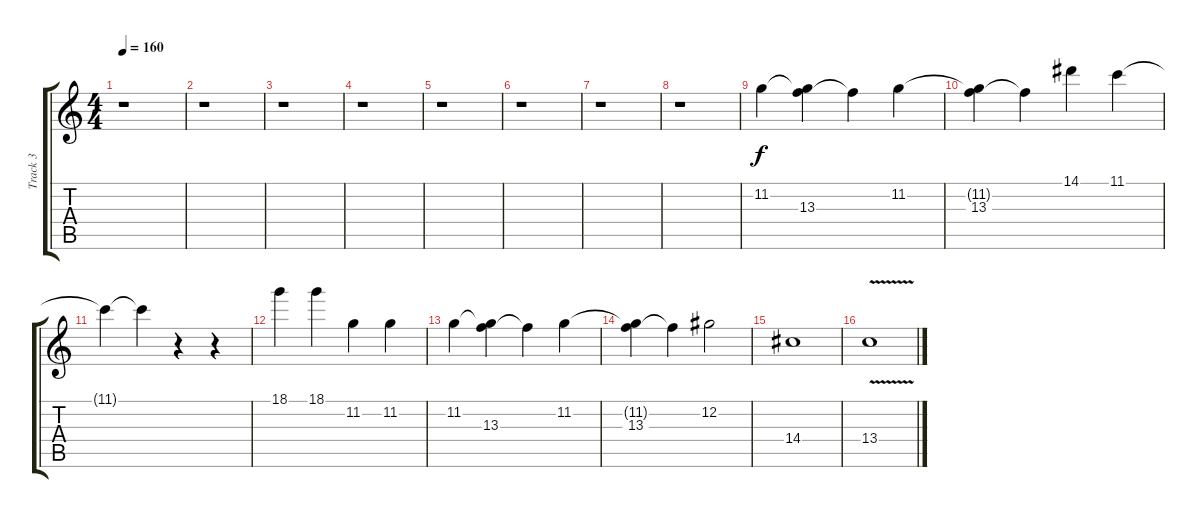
\track ("Track 3" "Track 3") {instrument distortionguitar}
\staff {score tabs}
\tuning (Db4 Ab3 E3 B2 Gb2 Db2) {hide}
\ts (4 4)
\tempo 160
\clef g2
\ks c
r.1{dy f} |
r.1 |
r.1 |
r.1 |
r.1 |
r.1 |
r.1 |
r.1 |
11.2.4 (11.2{t} 13.3).4 13.3{t}.4 11.2.4 |
(11.2{t} 13.3).4 13.3{t}.4 14.1.4 11.1.4 |
11.1{t}.4 11.1{t}.4 r.4 r.4 |
18.1.4 18.1.4 11.2.4 11.2.4 |
11.2.4 (11.2{t} 13.3).4 13.3{t}.4 11.2.4 |
(11.2{t} 13.3).4 13.3{t}.4 12.2.2 |
14.4.1 |
13.4{v}.1
